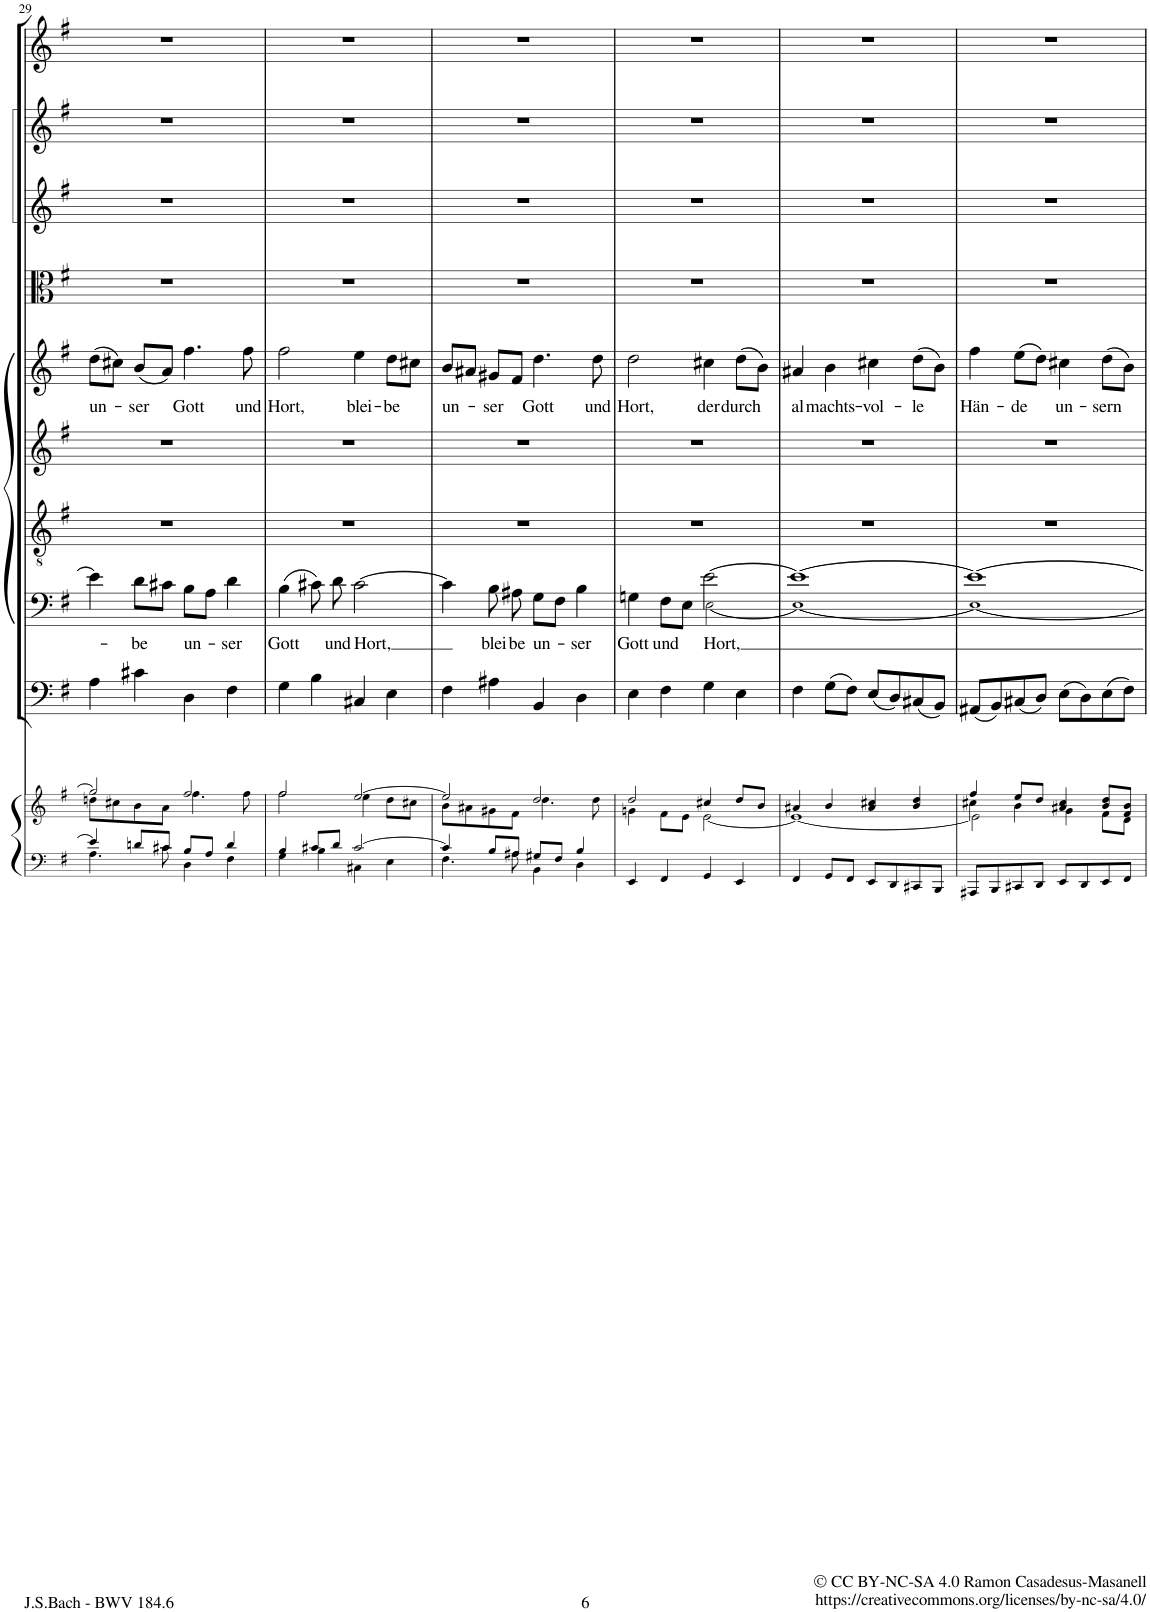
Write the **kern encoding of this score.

**kern	**kern	**kern	**kern	**text	**kern	**kern	**kern	**text	**kern	**kern	**kern	**kern
*part10	*part10	*part9	*part8	*part8	*part7	*part6	*part5	*part5	*part4	*part3	*part2	*part1
*staff11	*staff10	*staff9	*staff8	*staff8	*staff7	*staff6	*staff5	*staff5	*staff4	*staff3	*staff2	*staff1
*I"Piano reduction	*	*I"Continuo	*I"Basso	*	*I"Tenore	*I"Alto	*I"Soprano	*	*I"Viola	*I"Violino II	*I"Violino I	*I"Flauto traverso I.II.
*I'Pno	*	*	*	*	*	*	*	*	*I'Vla	*I'Vln	*I'Vln	*I'Fl
!!LO:PB:g=z
*clefF4	*clefG2	*clefF4	*clefF4	*	*clefGv2	*clefG2	*clefG2	*	*clefC3	*clefG2	*clefG2	*clefG2
*k[f#]	*k[f#]	*k[f#]	*k[f#]	*	*k[f#]	*k[f#]	*k[f#]	*	*k[f#]	*k[f#]	*k[f#]	*k[f#]
*M2/2	*M2/2	*M2/2	*M2/2	*	*M2/2	*M2/2	*M2/2	*	*M2/2	*M2/2	*M2/2	*M2/2
*met(c|)	*met(c|)	*met(c|)	*met(c|)	*	*met(c|)	*met(c|)	*met(c|)	*	*met(c|)	*met(c|)	*met(c|)	*met(c|)
=29	=29	=29	=29	=29	=29	=29	=29	=29	=29	=29	=29	=29
*^	*^	*	*	*	*	*	*	*	*	*	*	*
!	!	!	!	!	!	!	!	!	!	!LO:LY:b	!	!	!	!
4e/]	4.A\	2gg/]	8ddn\L	4A\	4e\]	.	1r	1r	(8dd\L	un-	1r	1r	1r	1r
.	.	.	8cc#X\	.	.	.	.	.	8cc#X\J)	.	.	.	.	.
!	!	!	!	!	!	!LO:LY:b	!	!	!	!LO:LY:b	!	!	!	!
8dn/L	.	.	8b\	4c#X\	8d\L	-be	.	.	(8b/L	-ser	.	.	.	.
8c#X/J	8c#\	.	8a\J	.	8c#X\J	.	.	.	8a/J)	.	.	.	.	.
!	!	!	!	!	!	!LO:LY:b	!	!	!	!LO:LY:b	!	!	!	!
8B/L	4D\	2ff#/	4.ff#\	4D\	8B\L	un-	.	.	4.ff#\	Gott	.	.	.	.
8A/J	.	.	.	.	8A\J	.	.	.	.	.	.	.	.	.
!	!	!	!	!	!	!LO:LY:b	!	!	!	!	!	!	!	!
4d/	4F#\	.	.	4F#\	4d\	-ser	.	.	.	.	.	.	.	.
!	!	!	!	!	!	!	!	!	!	!LO:LY:b	!	!	!	!
.	.	.	8ff#\	.	.	.	.	.	8ff#\	und	.	.	.	.
=30	=30	=30	=30	=30	=30	=30	=30	=30	=30	=30	=30	=30	=30	=30
!	!	!	!	!	!	!LO:LY:b	!	!	!	!LO:LY:b	!	!	!	!
4B/	4G\	2ff#/	2ff#\	4G\	(4B\	Gott	1r	1r	2ff#\	Hort,	1r	1r	1r	1r
8c#X/L	4B\	.	.	4B\	8c#X\)	.	.	.	.	.	.	.	.	.
!	!	!	!	!	!	!LO:LY:b	!	!	!	!	!	!	!	!
8d/J	.	.	.	.	8d\	und	.	.	.	.	.	.	.	.
!	!	!	!	!	!	!LO:LY:b	!	!	!	!LO:LY:b	!	!	!	!
[2c#/	4C#X\	[2ee/	4ee\	4C#X/	[2c#\	Hort,	.	.	4ee\	blei-	.	.	.	.
!	!	!	!	!	!	!	!	!	!	!LO:LY:b	!	!	!	!
.	4E\	.	8dd\L	4E\	.	.	.	.	8dd\L	-be	.	.	.	.
.	.	.	8cc#X\J	.	.	.	.	.	8cc#X\J	.	.	.	.	.
=31	=31	=31	=31	=31	=31	=31	=31	=31	=31	=31	=31	=31	=31	=31
!	!	!	!	!	!	!	!	!	!	!LO:LY:b	!	!	!	!
4c#/]	4.F#\	2ee/]	8b\L	4F#\	4c#\]	.	1r	1r	8b/L	un-	1r	1r	1r	1r
.	.	.	8a#X\	.	.	.	.	.	8a#X/J	.	.	.	.	.
!	!	!	!	!	!	!LO:LY:b	!	!	!	!LO:LY:b	!	!	!	!
8B/L	.	.	8g#X\	4A#X\	8B\	blei-	.	.	8g#X/L	-ser	.	.	.	.
!	!	!	!	!	!	!LO:LY:b	!	!	!	!	!	!	!	!
8A#X/J	8A#\	.	8f#\J	.	8A#X\	-be	.	.	8f#/J	.	.	.	.	.
!	!	!	!	!	!	!LO:LY:b	!	!	!	!LO:LY:b	!	!	!	!
8G#X/L	4BB\	2dd/	4.dd\	4BB/	8G\L	un-	.	.	4.dd\	Gott	.	.	.	.
8F#/J	.	.	.	.	8F#\J	.	.	.	.	.	.	.	.	.
!	!	!	!	!	!	!LO:LY:b	!	!	!	!	!	!	!	!
4B/	4D\	.	.	4D\	4B\	-ser	.	.	.	.	.	.	.	.
!	!	!	!	!	!	!	!	!	!	!LO:LY:b	!	!	!	!
.	.	.	8dd\	.	.	.	.	.	8dd\	und	.	.	.	.
*v	*v	*	*	*	*	*	*	*	*	*	*	*	*	*
=32	=32	=32	=32	=32	=32	=32	=32	=32	=32	=32	=32	=32	=32
!	!	!	!	!	!LO:LY:b	!	!	!	!LO:LY:b	!	!	!	!
*	*	*	*	*^	*	*	*	*	*	*	*	*	*
4EE/	2dd/	4gn\	4E\	4Gn\	2ryy	Gott	1r	1r	2dd\	Hort,	1r	1r	1r	1r
!	!	!	!	!	!	!LO:LY:b	!	!	!	!	!	!	!	!
4FF#/	.	8f#\L	4F#\	8F#\L	.	und	.	.	.	.	.	.	.	.
.	.	8e\J	.	8E\J	.	.	.	.	.	.	.	.	.	.
!	!	!	!	!	!	!LO:LY:b	!	!	!	!LO:LY:b	!	!	!	!
4GG/	4cc#X/	[2e\	4G\	[>2e\	[2E!\	Hort,	.	.	4cc#X\	der	.	.	.	.
!	!	!	!	!	!	!	!	!	!	!LO:LY:b	!	!	!	!
4EE/	8dd/L	.	4E\	.	.	.	.	.	(8dd\L	durch	.	.	.	.
.	8b/J	.	.	.	.	.	.	.	8b\J)	.	.	.	.	.
=33	=33	=33	=33	=33	=33	=33	=33	=33	=33	=33	=33	=33	=33	=33
!	!	!	!	!	!	!	!	!	!	!LO:LY:b	!	!	!	!
4FF#/	4a#X/	1e_	4F#\	1e_	1E!_	.	1r	1r	4a#X/	al-	1r	1r	1r	1r
!	!	!	!	!	!	!	!	!	!	!LO:LY:b	!	!	!	!
8GG/L	4b/	.	(8G\L	.	.	.	.	.	4b\	-machts-	.	.	.	.
8FF#/J	.	.	8F#\J)	.	.	.	.	.	.	.	.	.	.	.
!	!	!	!	!	!	!	!	!	!	!LO:LY:b	!	!	!	!
8EE/L	4a#/ 4cc#X/	.	(8E/L	.	.	.	.	.	4cc#X\	-vol-	.	.	.	.
8DD/	.	.	8D/)	.	.	.	.	.	.	.	.	.	.	.
!	!	!	!	!	!	!	!	!	!	!LO:LY:b	!	!	!	!
8CC#X/	4b/ 4dd/	.	(8C#X/	.	.	.	.	.	(8dd\L	-le	.	.	.	.
8BBB/J	.	.	8BB/J)	.	.	.	.	.	8b\J)	.	.	.	.	.
=34	=34	=34	=34	=34	=34	=34	=34	=34	=34	=34	=34	=34	=34	=34
*	*	*^	*	*	*	*	*	*	*	*	*	*	*	*
!	!	!	!	!	!	!	!	!	!	!	!LO:LY:b	!	!	!	!
8AAA#X/L	4ff#/	2e\]	4cc#X\	(8AA#X/L	1e_	1E!_	.	1r	1r	4ff#\	Hän-	1r	1r	1r	1r
8BBB/	.	.	.	8BB/)	.	.	.	.	.	.	.	.	.	.	.
!	!	!	!	!	!	!	!	!	!	!	!LO:LY:b	!	!	!	!
8CC#X/	8ee/L	.	4b\	(8C#X/	.	.	.	.	.	(8ee\L	-de	.	.	.	.
8DD/J	8dd/J	.	.	8D/J)	.	.	.	.	.	8dd\J)	.	.	.	.	.
!	!	!	!	!	!	!	!	!	!	!	!LO:LY:b	!	!	!	!
8EE/L	4a#X/ 4cc#/	4g\	2ryy	(8E\L	.	.	.	.	.	4cc#X\	un-	.	.	.	.
8DD/	.	.	.	8D\)	.	.	.	.	.	.	.	.	.	.	.
!	!	!	!	!	!	!	!	!	!	!	!LO:LY:b	!	!	!	!
8EE/	8b/ 8dd/L	8f#\L	.	(8E\	.	.	.	.	.	(8dd\L	-sern	.	.	.	.
8FF#/J	8f#/ 8b/J	8d\J	.	8F#\J)	.	.	.	.	.	8b\J)	.	.	.	.	.
*	*v	*v	*v	*	*v	*v	*	*	*	*	*	*	*	*	*
=	=	=	=	=	=	=	=	=	=	=	=	=
*-	*-	*-	*-	*-	*-	*-	*-	*-	*-	*-	*-	*-
